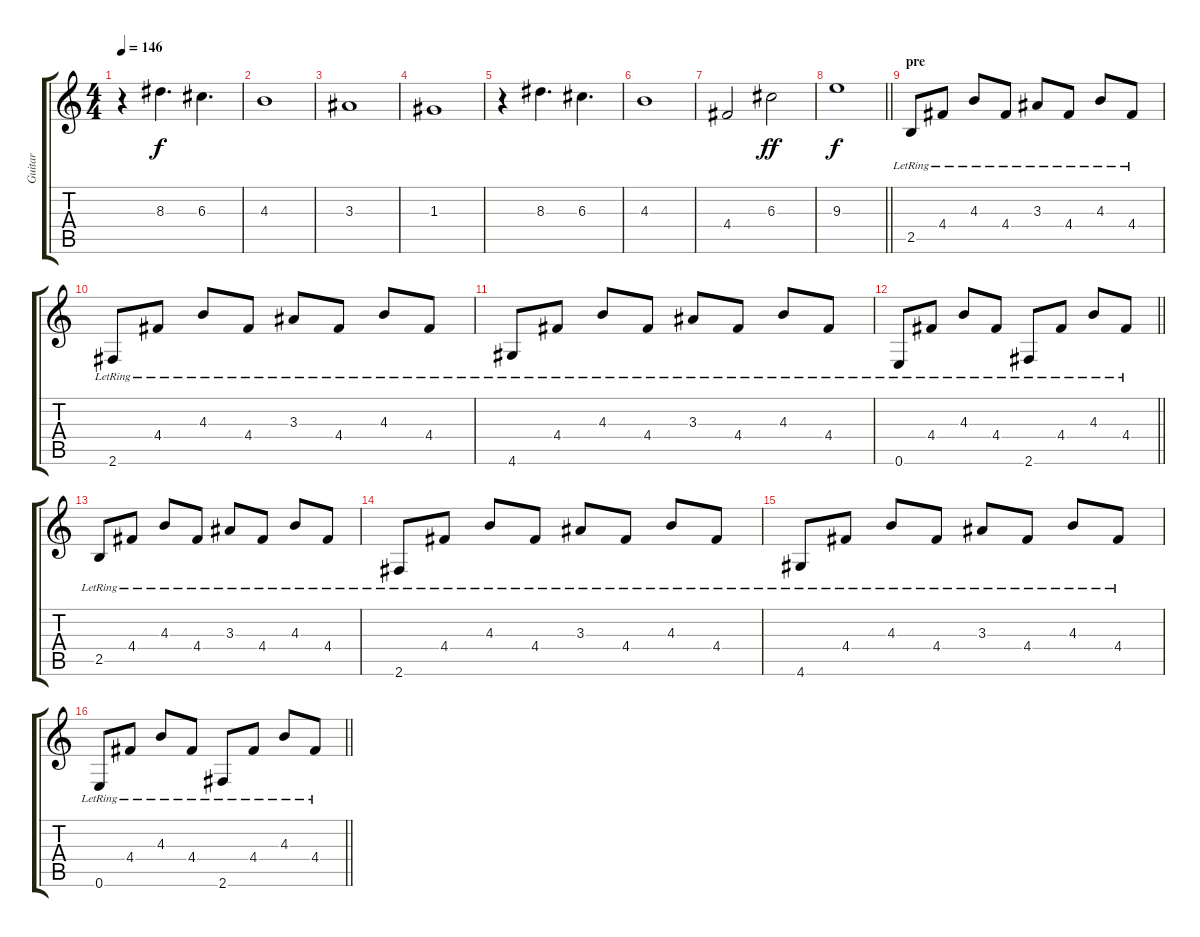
\track ("Guitar" "Guitar") {instrument electricguitarclean}
\staff {score tabs}
\tuning (E4 B3 G3 D3 A2 E2) {hide}
\ts (4 4)
\tempo 146
\clef g2
\ks c
r.4{dy f} 8.3.4{d} 6.3.4{d} |
4.3.1 |
3.3.1 |
1.3.1 |
r.4 8.3.4{d} 6.3.4{d} |
4.3.1 |
4.4.2 6.3.2{dy ff} |
\barLineRight lightlight
9.3.1{dy f} |
\section ("" "pre")
2.5{lr}.8{instrument electricguitarclean} 4.4{lr}.8 4.3{lr}.8 4.4{lr}.8 3.3{lr}.8 4.4{lr}.8 4.3{lr}.8 4.4{lr}.8 |
2.6{lr}.8 4.4{lr}.8 4.3{lr}.8 4.4{lr}.8 3.3{lr}.8 4.4{lr}.8 4.3{lr}.8 4.4{lr}.8 |
4.6{lr}.8 4.4{lr}.8 4.3{lr}.8 4.4{lr}.8 3.3{lr}.8 4.4{lr}.8 4.3{lr}.8 4.4{lr}.8 |
\barLineRight lightlight
0.6{lr}.8 4.4{lr}.8 4.3{lr}.8 4.4{lr}.8 2.6{lr}.8 4.4{lr}.8 4.3{lr}.8 4.4{lr}.8 |
2.5{lr}.8 4.4{lr}.8 4.3{lr}.8 4.4{lr}.8 3.3{lr}.8 4.4{lr}.8 4.3{lr}.8 4.4{lr}.8 |
2.6{lr}.8 4.4{lr}.8 4.3{lr}.8 4.4{lr}.8 3.3{lr}.8 4.4{lr}.8 4.3{lr}.8 4.4{lr}.8 |
4.6{lr}.8 4.4{lr}.8 4.3{lr}.8 4.4{lr}.8 3.3{lr}.8 4.4{lr}.8 4.3{lr}.8 4.4{lr}.8 |
\barLineRight lightlight
0.6{lr}.8 4.4{lr}.8 4.3{lr}.8 4.4{lr}.8 2.6{lr}.8 4.4{lr}.8 4.3{lr}.8 4.4{lr}.8
